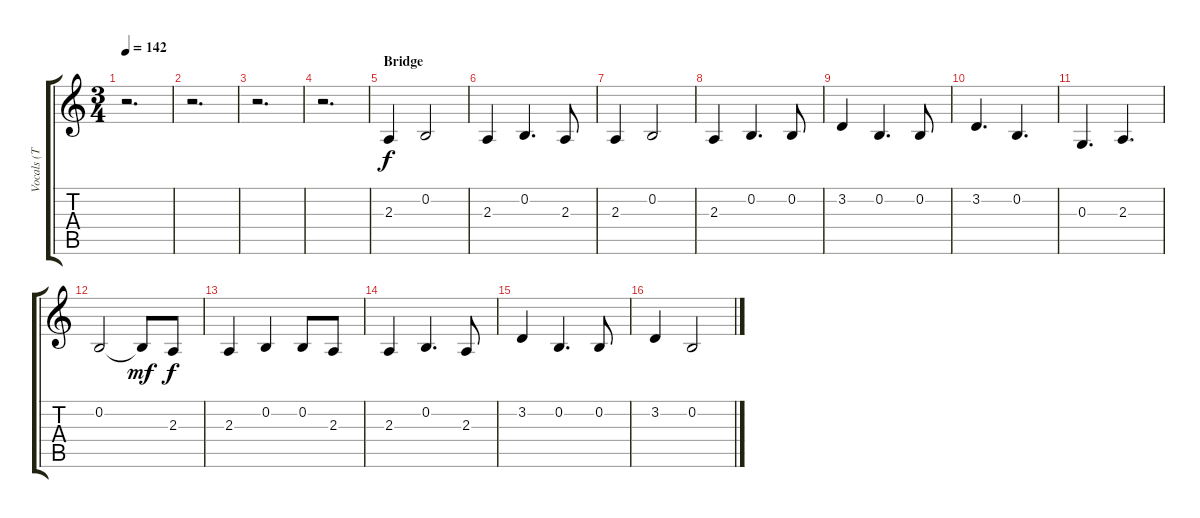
\track ("Vocals (T Swizzle)" "Vocals (T ") {instrument flute}
\staff {score tabs}
\tuning (E4 B3 G3 D3 A2 E2) {hide}
\ts (3 4)
\tempo 142
\clef g2
\ks c
r.2{d dy f} |
r.2{d} |
r.2{d} |
r.2{d} |
\section ("" "Bridge")
2.3.4 0.2.2 |
2.3.4 0.2.4{d} 2.3.8 |
2.3.4 0.2.2 |
2.3.4 0.2.4{d} 0.2.8 |
3.2.4 0.2.4{d} 0.2.8 |
3.2.4{d} 0.2.4{d} |
0.3.4{d} 2.3.4{d} |
0.2.2 0.2{t}.8{dy mf} 2.3.8{dy f} |
2.3.4 0.2.4 0.2.8 2.3.8 |
2.3.4 0.2.4{d} 2.3.8 |
3.2.4 0.2.4{d} 0.2.8 |
3.2.4 0.2.2
